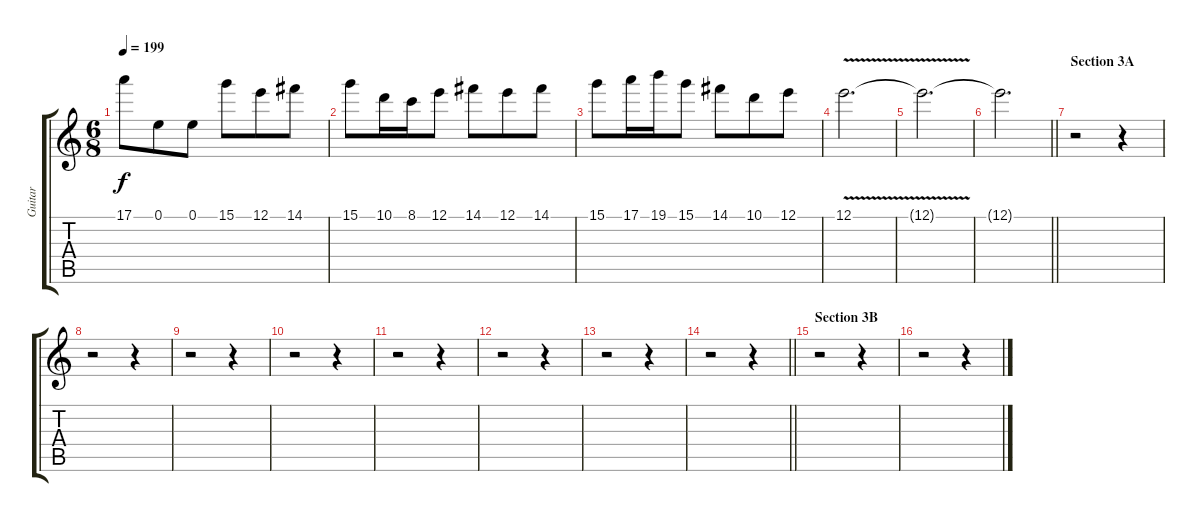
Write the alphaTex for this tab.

\track ("Guitar" "Guitar") {instrument distortionguitar}
\staff {score tabs}
\tuning (E4 B3 G3 D3 A2 E2) {hide}
\ts (6 8)
\tempo 199
\clef g2
\ks c
17.1.8{dy f} 0.1.8 0.1.8 15.1.8 12.1.8 14.1.8 |
15.1.8 10.1.16 8.1.16 12.1.8 14.1.8 12.1.8 14.1.8 |
15.1.8 17.1.16 19.1.16 15.1.8 14.1.8 10.1.8 12.1.8 |
12.1{v}.2{d} |
12.1{t}.2{d} |
\barLineRight lightlight
12.1{t}.2{d} |
\section ("" "Section 3A")
r.2 r.4 |
r.2 r.4 |
r.2 r.4 |
r.2 r.4 |
r.2 r.4 |
r.2 r.4 |
r.2 r.4 |
\barLineRight lightlight
r.2 r.4 |
\section ("" "Section 3B")
r.2 r.4 |
r.2 r.4
